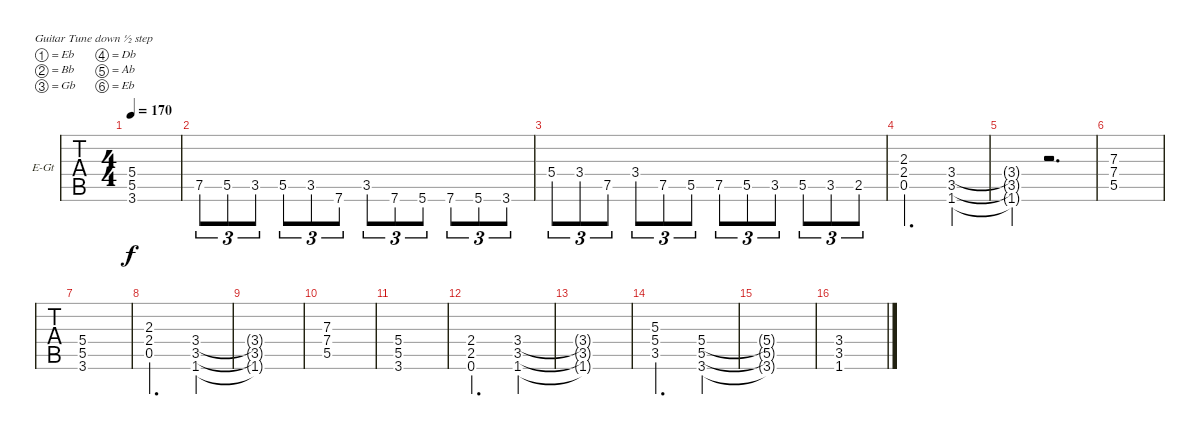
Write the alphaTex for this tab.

\bracketExtendMode groupsimilarinstruments
\firstSystemTrackNameOrientation horizontal
\otherSystemsTrackNameOrientation horizontal
\track ("Юрий Мелисов" "E-Gt") {instrument distortionguitar}
\staff {tabs}
\tuning (Eb4 Bb3 Gb3 Db3 Ab2 Eb2)
\ts (4 4)
\tempo 170
\clef g2
\ks c
(5.4 5.5 3.6).1{dy f} |
7.5.8{tu (3 2)} 5.5.8{tu (3 2)} 3.5.8{tu (3 2)} 5.5.8{tu (3 2)} 3.5.8{tu (3 2)} 7.6.8{tu (3 2)} 3.5.8{tu (3 2)} 7.6.8{tu (3 2)} 5.6.8{tu (3 2)} 7.6.8{tu (3 2)} 5.6.8{tu (3 2)} 3.6.8{tu (3 2)} |
5.4.8{tu (3 2)} 3.4.8{tu (3 2)} 7.5.8{tu (3 2)} 3.4.8{tu (3 2)} 7.5.8{tu (3 2)} 5.5.8{tu (3 2)} 7.5.8{tu (3 2)} 5.5.8{tu (3 2)} 3.5.8{tu (3 2)} 5.5.8{tu (3 2)} 3.5.8{tu (3 2)} 2.5.8{tu (3 2)} |
(2.3 2.4 0.5).2{d} (3.4 3.5 1.6).4 |
(3.4{t} 3.5{t} 1.6{t}).4 r.2{d} |
(7.3 7.4 5.5).1 |
(5.4 5.5 3.6).1 |
(2.3 2.4 0.5).2{d} (3.4 3.5 1.6).4 |
(3.4{t} 3.5{t} 1.6{t}).1 |
(7.3 7.4 5.5).1 |
(5.4 5.5 3.6).1 |
(2.4 2.5 0.6).2{d} (3.4 3.5 1.6).4 |
(3.4{t} 3.5{t} 1.6{t}).1 |
(5.3 5.4 3.5).2{d} (5.4 5.5 3.6).4 |
(5.4{t} 5.5{t} 3.6{t}).1 |
(3.4 3.5 1.6).1
